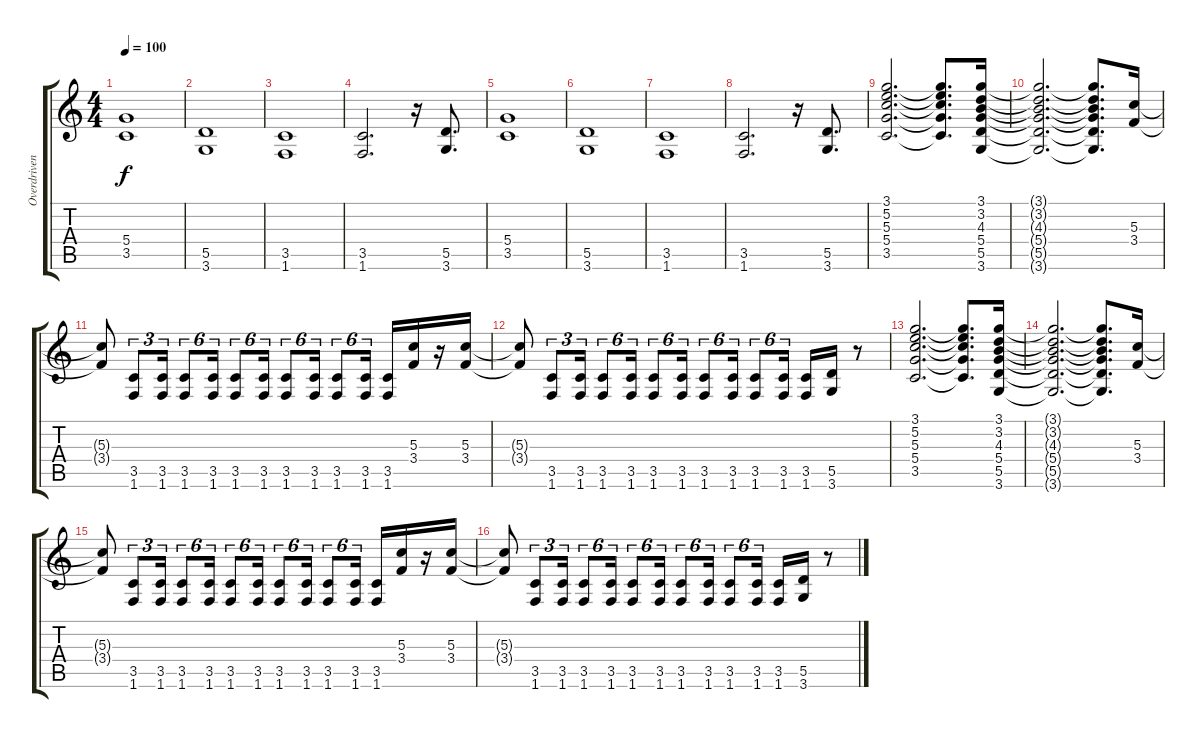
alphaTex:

\track ("Overdriven" "Overdriven") {instrument overdrivenguitar}
\staff {score tabs}
\tuning (E4 B3 G3 D3 A2 E2) {hide}
\ts (4 4)
\tempo 100
\clef g2
\ks c
(5.4 3.5).1{dy f} |
(5.5 3.6).1 |
(3.5 1.6).1 |
(3.5 1.6).2{d} r.16 (5.5 3.6).8{d} |
(5.4 3.5).1 |
(5.5 3.6).1 |
(3.5 1.6).1 |
(3.5 1.6).2{d} r.16 (5.5 3.6).8{d} |
(3.1 5.2 5.3 5.4 3.5).2{d} (3.1{t} 5.2{t} 5.3{t} 5.4{t} 3.5{t}).8{d} (3.1 3.2 4.3 5.4 5.5 3.6).16 |
(3.1{t} 3.2{t} 4.3{t} 5.4{t} 5.5{t} 3.6{t}).2{d} (3.1{t} 3.2{t} 4.3{t} 5.4{t} 5.5{t} 3.6{t}).8{d} (5.3 3.4).16 |
(5.3{t} 3.4{t}).8 (3.5 1.6).8{tu (3 2)} (3.5 1.6).16{tu (3 2)} (3.5 1.6).8{tu (6 4)} (3.5 1.6).16{tu (6 4)} (3.5 1.6).8{tu (6 4)} (3.5 1.6).16{tu (6 4)} (3.5 1.6).8{tu (6 4)} (3.5 1.6).16{tu (6 4)} (3.5 1.6).8{tu (6 4)} (3.5 1.6).16{tu (6 4)} (3.5 1.6).16 (5.3 3.4).16 r.16 (5.3 3.4).16 |
(5.3{t} 3.4{t}).8 (3.5 1.6).8{tu (3 2)} (3.5 1.6).16{tu (3 2)} (3.5 1.6).8{tu (6 4)} (3.5 1.6).16{tu (6 4)} (3.5 1.6).8{tu (6 4)} (3.5 1.6).16{tu (6 4)} (3.5 1.6).8{tu (6 4)} (3.5 1.6).16{tu (6 4)} (3.5 1.6).8{tu (6 4)} (3.5 1.6).16{tu (6 4)} (3.5 1.6).16 (5.5 3.6).16 r.8 |
(3.1 5.2 5.3 5.4 3.5).2{d} (3.1{t} 5.2{t} 5.3{t} 5.4{t} 3.5{t}).8{d} (3.1 3.2 4.3 5.4 5.5 3.6).16 |
(3.1{t} 3.2{t} 4.3{t} 5.4{t} 5.5{t} 3.6{t}).2{d} (3.1{t} 3.2{t} 4.3{t} 5.4{t} 5.5{t} 3.6{t}).8{d} (5.3 3.4).16 |
(5.3{t} 3.4{t}).8 (3.5 1.6).8{tu (3 2)} (3.5 1.6).16{tu (3 2)} (3.5 1.6).8{tu (6 4)} (3.5 1.6).16{tu (6 4)} (3.5 1.6).8{tu (6 4)} (3.5 1.6).16{tu (6 4)} (3.5 1.6).8{tu (6 4)} (3.5 1.6).16{tu (6 4)} (3.5 1.6).8{tu (6 4)} (3.5 1.6).16{tu (6 4)} (3.5 1.6).16 (5.3 3.4).16 r.16 (5.3 3.4).16 |
(5.3{t} 3.4{t}).8 (3.5 1.6).8{tu (3 2)} (3.5 1.6).16{tu (3 2)} (3.5 1.6).8{tu (6 4)} (3.5 1.6).16{tu (6 4)} (3.5 1.6).8{tu (6 4)} (3.5 1.6).16{tu (6 4)} (3.5 1.6).8{tu (6 4)} (3.5 1.6).16{tu (6 4)} (3.5 1.6).8{tu (6 4)} (3.5 1.6).16{tu (6 4)} (3.5 1.6).16 (5.5 3.6).16 r.8
